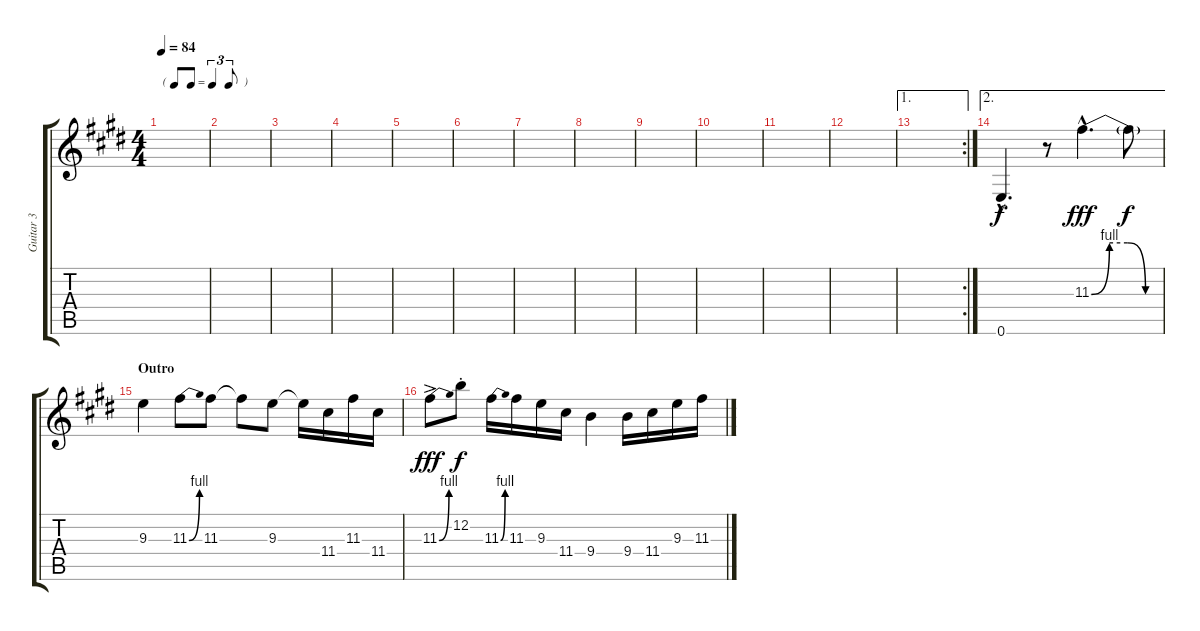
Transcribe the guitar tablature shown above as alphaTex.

\track ("Guitar 3" "Guitar 3") {instrument overdrivenguitar}
\staff {score tabs}
\tuning (E4 B3 G3 D3 A2 E2) {hide}
\ts (4 4)
\tf triplet8th
\tempo 84
\clef g2
\ks e
|
|
|
|
|
|
|
|
|
|
|
|
\ae 1
\rc 2
|
\ae 2
0.6{hac}.4{d} r.8 11.3{be (custom 0 0 15 4 30 4 45 0 60 0) hac}.4{d dy fff} 11.3{t}.8{dy f} |
\section ("" "Outro")
9.3.4 11.3{be (bend 0 0 60 4)}.8 11.3.8 11.3{t}.8 9.3.8 9.3{t}.16 11.4.16 11.3.16 11.4.16 |
11.3{be (bend 0 0 60 4) ac}.8{dy fff} 12.2{st}.8{dy f} 11.3{be (bend 0 0 60 4)}.16 11.3.16 9.3.16 11.4.16 9.4.4 9.4.16 11.4.16 9.3.16 11.3.16
